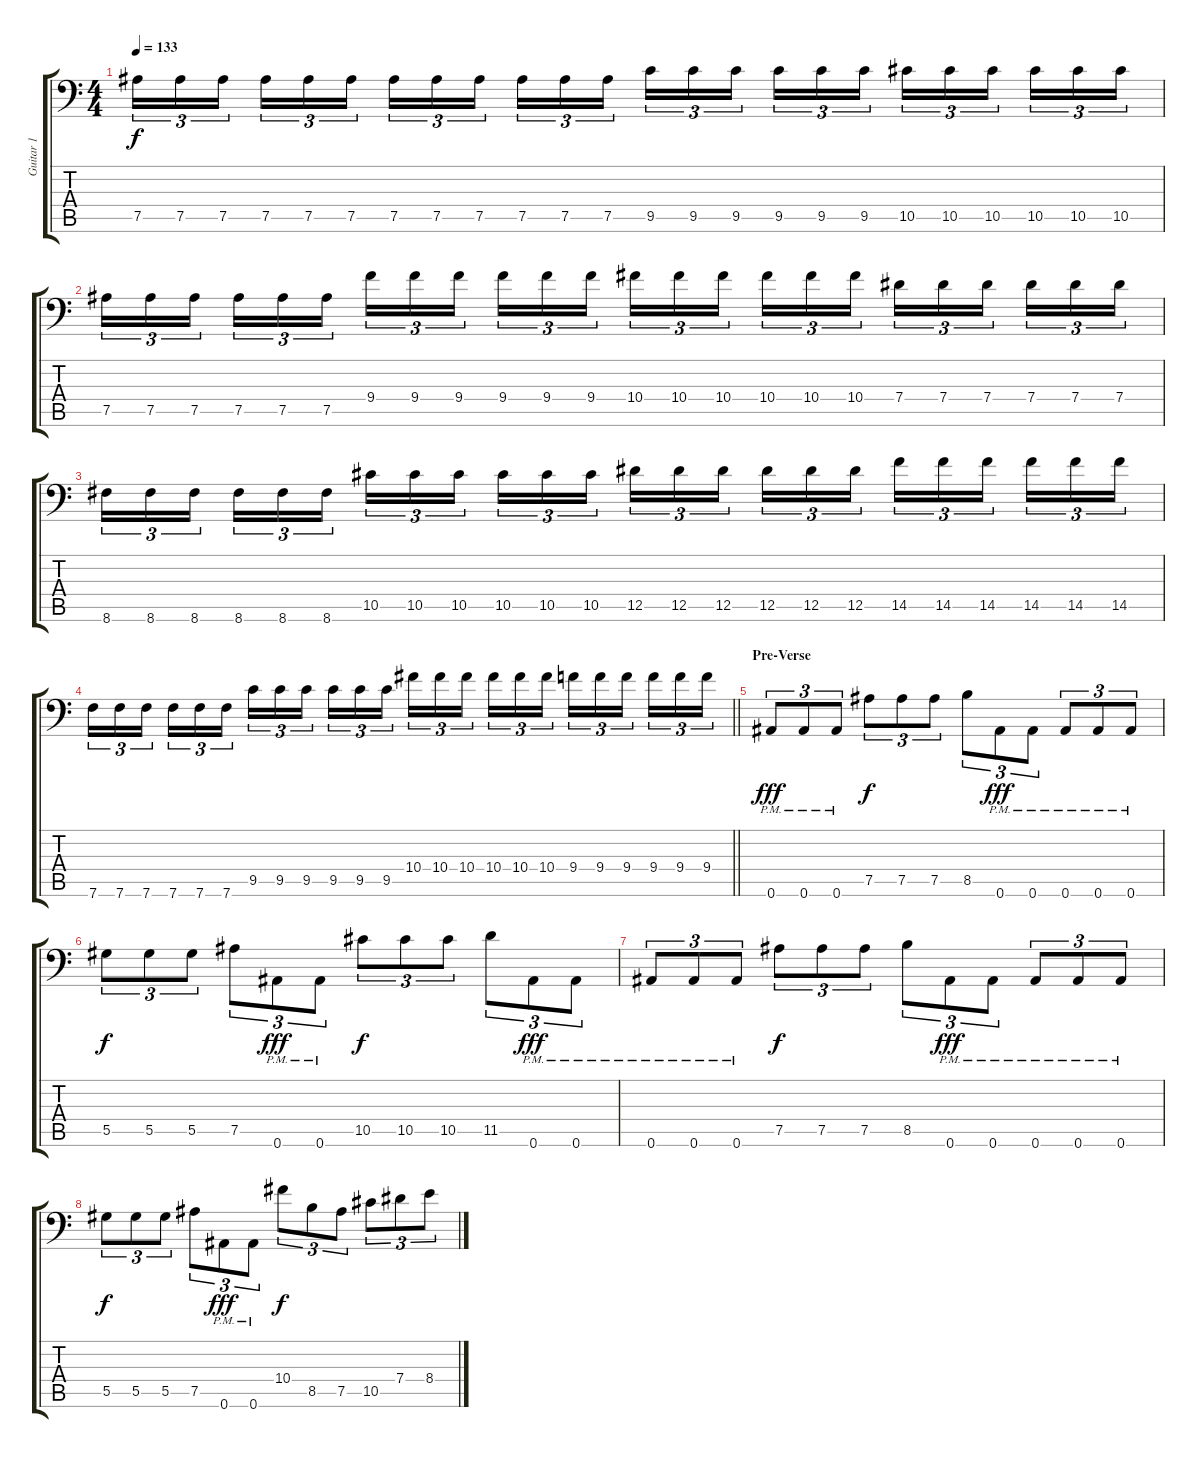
\track ("Guitar 1" "Guitar 1") {instrument distortionguitar}
\staff {score tabs}
\tuning (Bb3 F3 Db3 Ab2 Eb2 Bb1) {hide}
\ts (4 4)
\tempo 133
\clef f4
\ks c
7.5.16{tu (3 2) dy f} 7.5.16{tu (3 2)} 7.5.16{tu (3 2) beam splitsecondary} 7.5.16{tu (3 2)} 7.5.16{tu (3 2)} 7.5.16{tu (3 2)} 7.5.16{tu (3 2)} 7.5.16{tu (3 2)} 7.5.16{tu (3 2) beam splitsecondary} 7.5.16{tu (3 2)} 7.5.16{tu (3 2)} 7.5.16{tu (3 2)} 9.5.16{tu (3 2)} 9.5.16{tu (3 2)} 9.5.16{tu (3 2) beam splitsecondary} 9.5.16{tu (3 2)} 9.5.16{tu (3 2)} 9.5.16{tu (3 2)} 10.5.16{tu (3 2)} 10.5.16{tu (3 2)} 10.5.16{tu (3 2) beam splitsecondary} 10.5.16{tu (3 2)} 10.5.16{tu (3 2)} 10.5.16{tu (3 2)} |
7.5.16{tu (3 2)} 7.5.16{tu (3 2)} 7.5.16{tu (3 2) beam splitsecondary} 7.5.16{tu (3 2)} 7.5.16{tu (3 2)} 7.5.16{tu (3 2)} 9.4.16{tu (3 2)} 9.4.16{tu (3 2)} 9.4.16{tu (3 2) beam splitsecondary} 9.4.16{tu (3 2)} 9.4.16{tu (3 2)} 9.4.16{tu (3 2)} 10.4.16{tu (3 2)} 10.4.16{tu (3 2)} 10.4.16{tu (3 2) beam splitsecondary} 10.4.16{tu (3 2)} 10.4.16{tu (3 2)} 10.4.16{tu (3 2)} 7.4.16{tu (3 2)} 7.4.16{tu (3 2)} 7.4.16{tu (3 2) beam splitsecondary} 7.4.16{tu (3 2)} 7.4.16{tu (3 2)} 7.4.16{tu (3 2)} |
8.6.16{tu (3 2)} 8.6.16{tu (3 2)} 8.6.16{tu (3 2) beam splitsecondary} 8.6.16{tu (3 2)} 8.6.16{tu (3 2)} 8.6.16{tu (3 2)} 10.5.16{tu (3 2)} 10.5.16{tu (3 2)} 10.5.16{tu (3 2) beam splitsecondary} 10.5.16{tu (3 2)} 10.5.16{tu (3 2)} 10.5.16{tu (3 2)} 12.5.16{tu (3 2)} 12.5.16{tu (3 2)} 12.5.16{tu (3 2) beam splitsecondary} 12.5.16{tu (3 2)} 12.5.16{tu (3 2)} 12.5.16{tu (3 2)} 14.5.16{tu (3 2)} 14.5.16{tu (3 2)} 14.5.16{tu (3 2) beam splitsecondary} 14.5.16{tu (3 2)} 14.5.16{tu (3 2)} 14.5.16{tu (3 2)} |
\barLineRight lightlight
7.6.16{tu (3 2)} 7.6.16{tu (3 2)} 7.6.16{tu (3 2) beam splitsecondary} 7.6.16{tu (3 2)} 7.6.16{tu (3 2)} 7.6.16{tu (3 2)} 9.5.16{tu (3 2)} 9.5.16{tu (3 2)} 9.5.16{tu (3 2) beam splitsecondary} 9.5.16{tu (3 2)} 9.5.16{tu (3 2)} 9.5.16{tu (3 2)} 10.4.16{tu (3 2)} 10.4.16{tu (3 2)} 10.4.16{tu (3 2) beam splitsecondary} 10.4.16{tu (3 2)} 10.4.16{tu (3 2)} 10.4.16{tu (3 2)} 9.4.16{tu (3 2)} 9.4.16{tu (3 2)} 9.4.16{tu (3 2) beam splitsecondary} 9.4.16{tu (3 2)} 9.4.16{tu (3 2)} 9.4.16{tu (3 2)} |
\section ("" "Pre-Verse")
0.6{pm}.8{tu (3 2) dy fff} 0.6{pm}.8{tu (3 2)} 0.6{pm}.8{tu (3 2)} 7.5.8{tu (3 2) dy f} 7.5.8{tu (3 2)} 7.5.8{tu (3 2)} 8.5.8{tu (3 2)} 0.6{pm}.8{tu (3 2) dy fff} 0.6{pm}.8{tu (3 2)} 0.6{pm}.8{tu (3 2)} 0.6{pm}.8{tu (3 2)} 0.6{pm}.8{tu (3 2)} |
5.5.8{tu (3 2) dy f} 5.5.8{tu (3 2)} 5.5.8{tu (3 2)} 7.5.8{tu (3 2)} 0.6{pm}.8{tu (3 2) dy fff} 0.6{pm}.8{tu (3 2)} 10.5.8{tu (3 2) dy f} 10.5.8{tu (3 2)} 10.5.8{tu (3 2)} 11.5.8{tu (3 2)} 0.6{pm}.8{tu (3 2) dy fff} 0.6{pm}.8{tu (3 2)} |
0.6{pm}.8{tu (3 2)} 0.6{pm}.8{tu (3 2)} 0.6{pm}.8{tu (3 2)} 7.5.8{tu (3 2) dy f} 7.5.8{tu (3 2)} 7.5.8{tu (3 2)} 8.5.8{tu (3 2)} 0.6{pm}.8{tu (3 2) dy fff} 0.6{pm}.8{tu (3 2)} 0.6{pm}.8{tu (3 2)} 0.6{pm}.8{tu (3 2)} 0.6{pm}.8{tu (3 2)} |
5.5.8{tu (3 2) dy f} 5.5.8{tu (3 2)} 5.5.8{tu (3 2)} 7.5.8{tu (3 2)} 0.6{pm}.8{tu (3 2) dy fff} 0.6{pm}.8{tu (3 2)} 10.4.8{tu (3 2) dy f} 8.5.8{tu (3 2)} 7.5.8{tu (3 2)} 10.5.8{tu (3 2)} 7.4.8{tu (3 2)} 8.4.8{tu (3 2)}
